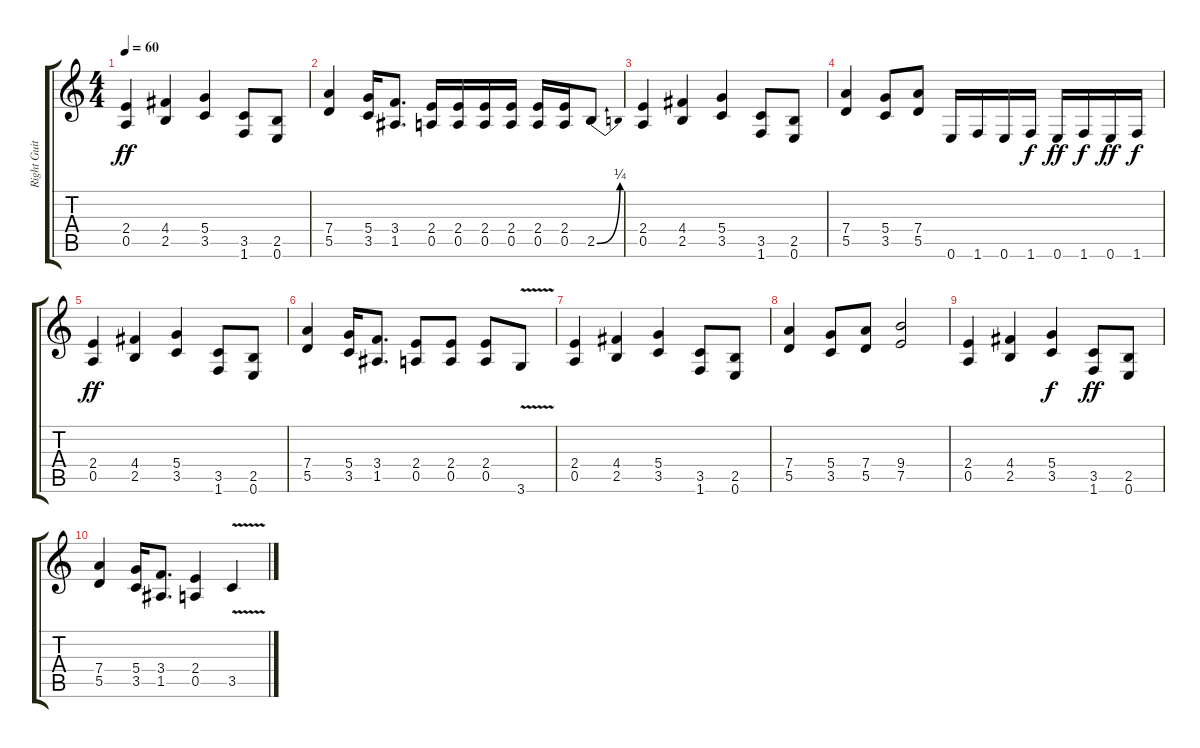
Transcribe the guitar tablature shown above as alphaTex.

\track ("Right Guitar" "Right Guit") {instrument overdrivenguitar}
\staff {score tabs}
\tuning (E4 B3 G3 D3 A2 E2) {hide}
\ts (4 4)
\tempo 60
\clef g2
\ks aminor
(2.4 0.5).4{dy ff} (4.4 2.5).4 (5.4 3.5).4 (3.5 1.6).8 (2.5 0.6).8 |
(7.4 5.5).4 (5.4 3.5).16 (3.4 1.5).8{d} (2.4 0.5).16 (2.4 0.5).16 (2.4 0.5).16 (2.4 0.5).16 (2.4 0.5).16 (2.4 0.5).16 2.5{be (bend 0 0 60 1)}.8 |
(2.4 0.5).4 (4.4 2.5).4 (5.4 3.5).4 (3.5 1.6).8 (2.5 0.6).8 |
(7.4 5.5).4 (5.4 3.5).8 (7.4 5.5).8 0.6.16 1.6.16 0.6.16 1.6.16{dy f} 0.6.16{dy ff} 1.6.16{dy f} 0.6.16{dy ff} 1.6.16{dy f} |
(2.4 0.5).4{dy ff} (4.4 2.5).4 (5.4 3.5).4 (3.5 1.6).8 (2.5 0.6).8 |
(7.4 5.5).4 (5.4 3.5).16 (3.4 1.5).8{d} (2.4 0.5).8 (2.4 0.5).8 (2.4 0.5).8 3.6{v}.8 |
(2.4 0.5).4 (4.4 2.5).4 (5.4 3.5).4 (3.5 1.6).8 (2.5 0.6).8 |
(7.4 5.5).4 (5.4 3.5).8 (7.4 5.5).8 (9.4 7.5).2 |
(2.4 0.5).4 (4.4 2.5).4 (5.4 3.5).4{dy f} (3.5 1.6).8{dy ff} (2.5 0.6).8 |
(7.4 5.5).4 (5.4 3.5).16 (3.4 1.5).8{d} (2.4 0.5).4 3.5{v}.4
